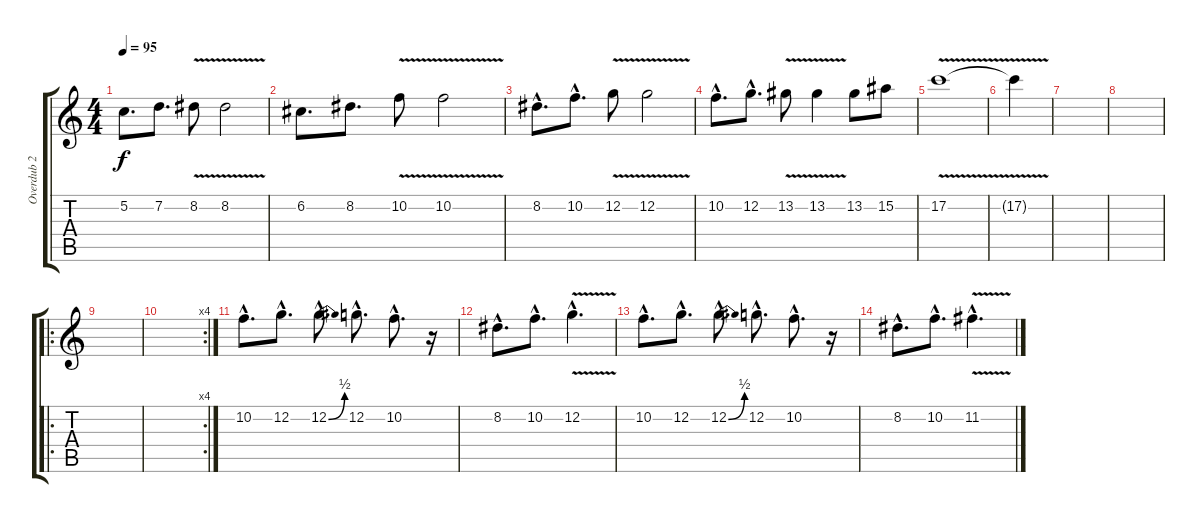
\track ("Overdub 2" "Overdub 2") {instrument distortionguitar}
\staff {score tabs}
\tuning (C4 G3 Eb3 Bb2 F2 C2) {hide}
\ts (4 4)
\tempo 95
\clef g2
\ks c
5.2.8{d dy f} 7.2.8{d} 8.2{v}.8 8.2{v}.2 |
6.2.8{d} 8.2.8{d} 10.2{v}.8 10.2{v}.2 |
8.2{hac}.8{d} 10.2{hac}.8{d} 12.2{v}.8 12.2{v}.2 |
10.2{hac}.8{d} 12.2{hac}.8{d} 13.2{v}.8 13.2{v}.4 13.2.8 15.2.8 |
17.2{v}.1 |
17.2{t}.4 |
|
|
\ro
|
\rc 4
|
10.2{hac}.8{d} 12.2{hac}.8{d} 12.2{be (bend 0 0 60 2) hac}.8{d} 12.2{hac}.8{d} 10.2{hac}.8{d} r.16 |
8.2{hac}.8{d} 10.2{hac}.8{d} 12.2{v hac}.4{d} |
10.2{hac}.8{d} 12.2{hac}.8{d} 12.2{be (bend 0 0 60 2) hac}.8{d} 12.2{hac}.8{d} 10.2{hac}.8{d} r.16 |
8.2{hac}.8{d} 10.2{hac}.8{d} 11.2{v hac}.4{d}
